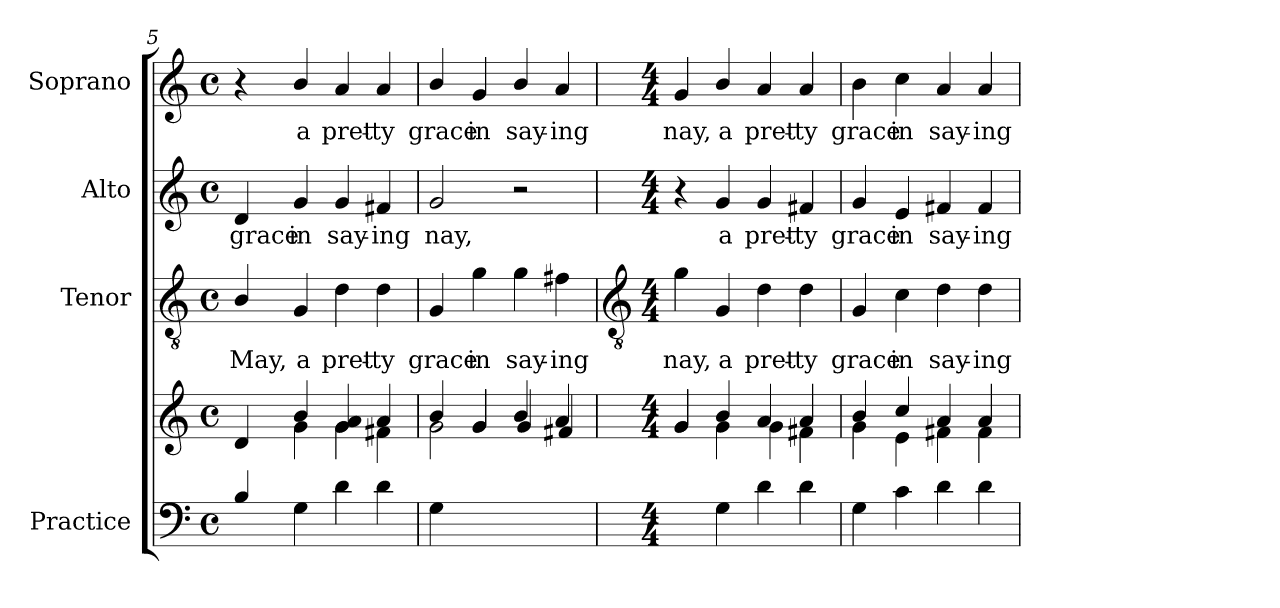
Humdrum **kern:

**kern	**kern	**kern	**text	**kern	**text	**kern	**text
*part4	*part4	*part3	*part3	*part2	*part2	*part1	*part1
*staff5	*staff4	*staff3	*staff3	*staff2	*staff2	*staff1	*staff1
*I"Practice	*	*I"Tenor	*	*I"Alto	*	*I"Soprano	*
*	*	*I'T	*	*I'A	*	*I'S	*
*clefF4	*clefG2	*clefGv2	*	*clefG2	*	*clefG2	*
*k[]	*k[]	*k[]	*	*k[]	*	*k[]	*
*C:	*C:	*C:	*	*C:	*	*C:	*
*M4/4	*M4/4	*M4/4	*	*M4/4	*	*M4/4	*
*met(c)	*met(c)	*met(c)	*	*met(c)	*	*met(c)	*
=5	=5	=5	=5	=5	=5	=5	=5
*	*^	*	*	*	*	*	*
!	!	!	!	!LO:LY:b	!	!LO:LY:b	!	!
4B/	4ryy	4d	4B/	May,	4d	grace	4r	.
!	!	!	!	!LO:LY:b	!	!LO:LY:b	!	!LO:LY:b
4G	4b/	4g	4G	a	4g	in	4b/	a
!	!	!	!	!LO:LY:b	!	!LO:LY:b	!	!LO:LY:b
4d\	4g 4a	4g	4d	pret-	4g	say-	4a	pret-
!	!	!	!	!LO:LY:b	!	!LO:LY:b	!	!LO:LY:b
4d\	4a	4f#X	4d	-ty	4f#X	-ing	4a	-ty
=6	=6	=6	=6	=6	=6	=6	=6	=6
*	*	*^	*	*	*	*	*	*
!	!	!	!	!	!LO:LY:b	!	!LO:LY:b	!	!LO:LY:b
4G	4b/	2g\	4ryy	4G	grace	2g	nay,	4b/	grace
!	!	!	!	!	!LO:LY:b	!	!	!	!LO:LY:b
2.ryy	4g	.	4g	4g	in	.	.	4g	in
!	!	!	!	!	!LO:LY:b	!	!	!	!LO:LY:b
.	4b/	2ryy	4g	4g	say-	2r	.	4b/	say-
!	!	!	!	!	!LO:LY:b	!	!	!	!LO:LY:b
.	4a	.	4f#X	4f#X	-ing	.	.	4a	-ing
!!LO:LB:g=z
=7	=7	=7	=7	=7	=7	=7	=7	=7	=7
*	*	*	*	*clefGv2	*	*	*	*	*
*M4/4	*M4/4	*	*	*M4/4	*	*M4/4	*	*M4/4	*
!	!	!	!	!	!LO:LY:b	!	!	!	!LO:LY:b
4ryy	4g	4ryy	4g	4g	nay,	4r	.	4g	nay,
!	!	!	!	!	!LO:LY:b	!	!LO:LY:b	!	!LO:LY:b
4G	4b/	4g	2.ryy	4G	a	4g	a	4b/	a
!	!	!	!	!	!LO:LY:b	!	!LO:LY:b	!	!LO:LY:b
4d	4a	4g	.	4d	pret-	4g	pret-	4a	pret-
!	!	!	!	!	!LO:LY:b	!	!LO:LY:b	!	!LO:LY:b
4d	4a	4f#X	.	4d	-ty	4f#X	-ty	4a	-ty
*	*	*v	*v	*	*	*	*	*	*
=8	=8	=8	=8	=8	=8	=8	=8	=8
!	!	!	!	!LO:LY:b	!	!LO:LY:b	!	!LO:LY:b
4G	4b/	4g	4G	grace	4g	grace	4b	grace
!	!	!	!	!LO:LY:b	!	!LO:LY:b	!	!LO:LY:b
4c	4cc/	4e	4c	in	4e	in	4cc	in
!	!	!	!	!LO:LY:b	!	!LO:LY:b	!	!LO:LY:b
4d	4a	4f#X	4d	say-	4f#X	say-	4a	say-
!	!	!	!	!LO:LY:b	!	!LO:LY:b	!	!LO:LY:b
4d	4a	4f#	4d	-ing	4f#	-ing	4a	-ing
*	*v	*v	*	*	*	*	*	*
=	=	=	=	=	=	=	=
*-	*-	*-	*-	*-	*-	*-	*-
